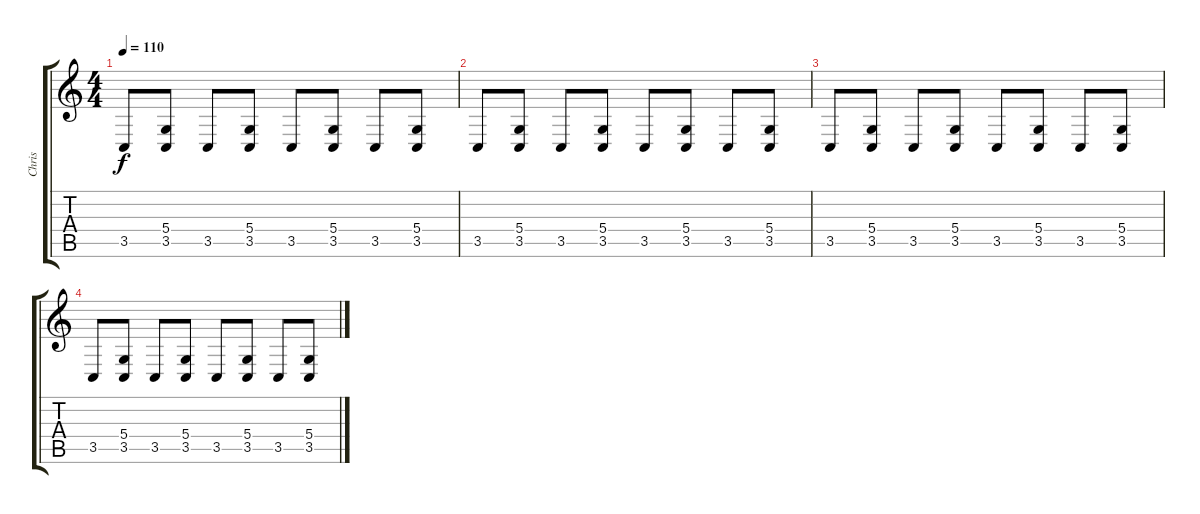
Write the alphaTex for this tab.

\track ("Chris" "Chris") {instrument melodictom}
\staff {score tabs}
\tuning (E4 B3 G3 D3 A2 E2) {hide}
\ts (4 4)
\tempo 110
\clef g2
\ks c
3.5.8{dy f} (5.4 3.5).8 3.5.8 (5.4 3.5).8 3.5.8 (5.4 3.5).8 3.5.8 (5.4 3.5).8 |
3.5.8 (5.4 3.5).8 3.5.8 (5.4 3.5).8 3.5.8 (5.4 3.5).8 3.5.8 (5.4 3.5).8 |
3.5.8 (5.4 3.5).8 3.5.8 (5.4 3.5).8 3.5.8 (5.4 3.5).8 3.5.8 (5.4 3.5).8 |
3.5.8 (5.4 3.5).8 3.5.8 (5.4 3.5).8 3.5.8 (5.4 3.5).8 3.5.8 (5.4 3.5).8
